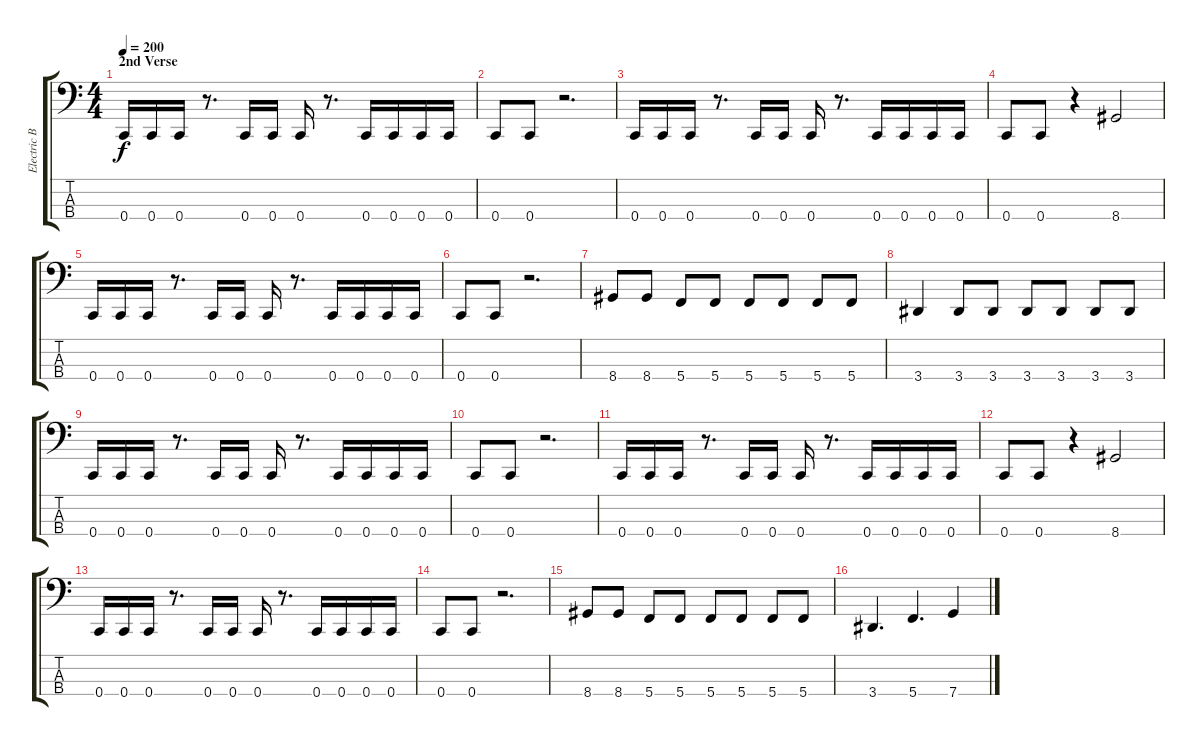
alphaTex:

\track ("Electric Bass" "Electric B") {instrument electricbassfinger}
\staff {score tabs}
\tuning (F2 C2 G1 C1) {hide}
\ts (4 4)
\section ("" "2nd Verse")
\tempo 200
\clef f4
\ks c
0.4.16{dy f} 0.4.16 0.4.16 r.8{d} 0.4.16 0.4.16 0.4.16 r.8{d} 0.4.16 0.4.16 0.4.16 0.4.16 |
0.4.8 0.4.8 r.2{d} |
0.4.16 0.4.16 0.4.16 r.8{d} 0.4.16 0.4.16 0.4.16 r.8{d} 0.4.16 0.4.16 0.4.16 0.4.16 |
0.4.8 0.4.8 r.4 8.4.2 |
0.4.16 0.4.16 0.4.16 r.8{d} 0.4.16 0.4.16 0.4.16 r.8{d} 0.4.16 0.4.16 0.4.16 0.4.16 |
0.4.8 0.4.8 r.2{d} |
8.4.8 8.4.8 5.4.8 5.4.8 5.4.8 5.4.8 5.4.8 5.4.8 |
3.4.4 3.4.8 3.4.8 3.4.8 3.4.8 3.4.8 3.4.8 |
0.4.16 0.4.16 0.4.16 r.8{d} 0.4.16 0.4.16 0.4.16 r.8{d} 0.4.16 0.4.16 0.4.16 0.4.16 |
0.4.8 0.4.8 r.2{d} |
0.4.16 0.4.16 0.4.16 r.8{d} 0.4.16 0.4.16 0.4.16 r.8{d} 0.4.16 0.4.16 0.4.16 0.4.16 |
0.4.8 0.4.8 r.4 8.4.2 |
0.4.16 0.4.16 0.4.16 r.8{d} 0.4.16 0.4.16 0.4.16 r.8{d} 0.4.16 0.4.16 0.4.16 0.4.16 |
0.4.8 0.4.8 r.2{d} |
8.4.8 8.4.8 5.4.8 5.4.8 5.4.8 5.4.8 5.4.8 5.4.8 |
3.4.4{d} 5.4.4{d} 7.4.4
